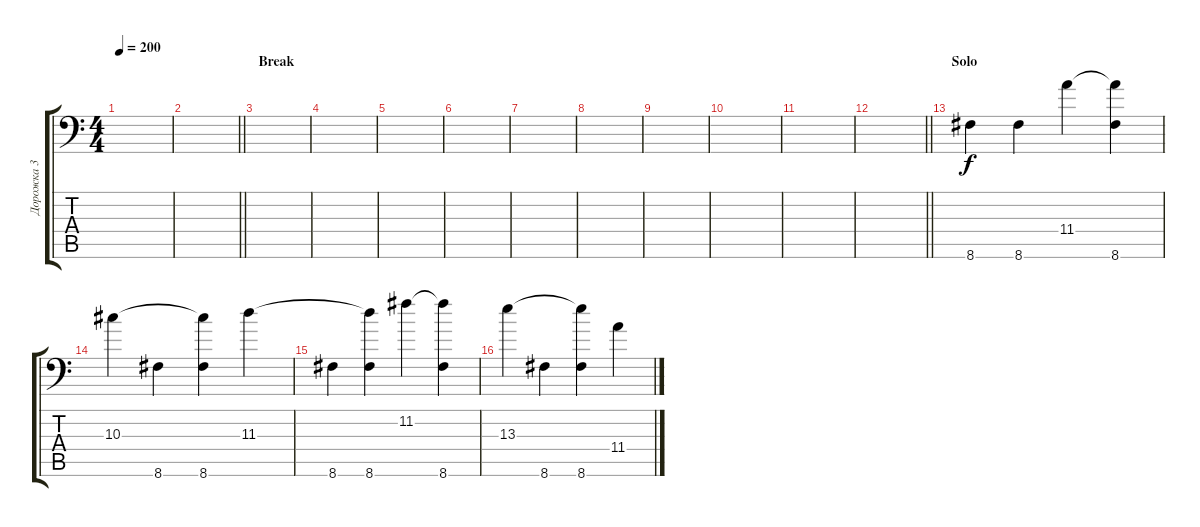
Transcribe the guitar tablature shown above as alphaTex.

\track ("Дорожка 3" "Дорожка 3") {instrument distortionguitar}
\staff {score tabs}
\tuning (C4 G3 Eb3 Bb2 F2 Bb1) {hide}
\ts (4 4)
\tempo 200
\clef f4
\ks c
|
\barLineRight lightlight
|
\section ("" "Break")
|
|
|
|
|
|
|
|
|
\barLineRight lightlight
|
\section ("" "Solo")
8.6.4{instrument overdrivenguitar} 8.6.4 11.4.4 (11.4{t} 8.6).4 |
10.3.4 8.6.4 (10.3{t} 8.6).4 11.3.4 |
8.6.4 (11.3{t} 8.6).4 11.2.4 (11.2{t} 8.6).4 |
13.3.4 8.6.4 (13.3{t} 8.6).4 11.4.4
